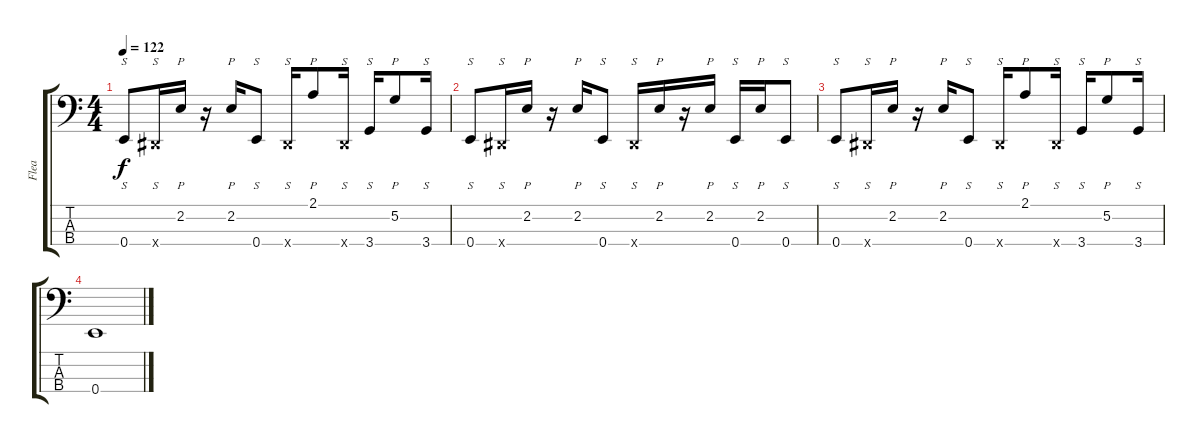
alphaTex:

\track ("Flea" "Flea") {instrument slapbass1}
\staff {score tabs}
\tuning (G2 D2 A1 E1) {hide}
\ts (4 4)
\tempo 122
\clef f4
\ks c
0.4.8{s dy f} -1.4{x}.16{s} 2.2.16{p} r.16 2.2.16{p} 0.4.8{s} -1.4{x}.16{s} 2.1.8{p} -1.4{x}.16{s} 3.4.16{s} 5.2.8{p} 3.4.16{s} |
0.4.8{s} -1.4{x}.16{s} 2.2.16{p} r.16 2.2.16{p} 0.4.8{s} -1.4{x}.16{s} 2.2.16{p} r.16 2.2.16{p} 0.4.16{s} 2.2.16{p} 0.4.8{s} |
0.4.8{s} -1.4{x}.16{s} 2.2.16{p} r.16 2.2.16{p} 0.4.8{s} -1.4{x}.16{s} 2.1.8{p} -1.4{x}.16{s} 3.4.16{s} 5.2.8{p} 3.4.16{s} |
0.4.1
